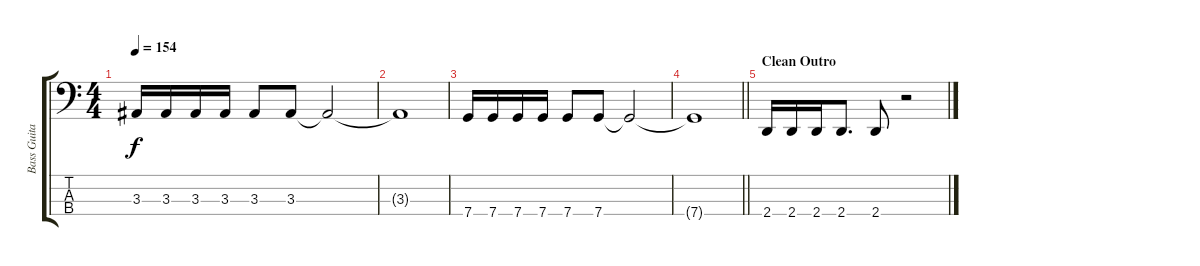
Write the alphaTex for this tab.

\track ("Bass Guitar (Marc McKnight)" "Bass Guita") {instrument electricbasspick}
\staff {score tabs}
\tuning (F2 C2 G1 C1) {hide}
\ts (4 4)
\tempo 154
\clef f4
\ks c
3.3.16{dy f} 3.3.16 3.3.16 3.3.16 3.3.8 3.3.8 3.3{t}.2 |
3.3{t}.1 |
7.4.16 7.4.16 7.4.16 7.4.16 7.4.8 7.4.8 7.4{t}.2 |
\barLineRight lightlight
7.4{t}.1 |
\section ("" "Clean Outro")
2.4.16 2.4.16 2.4.16 2.4.8{d} 2.4.8 r.2
